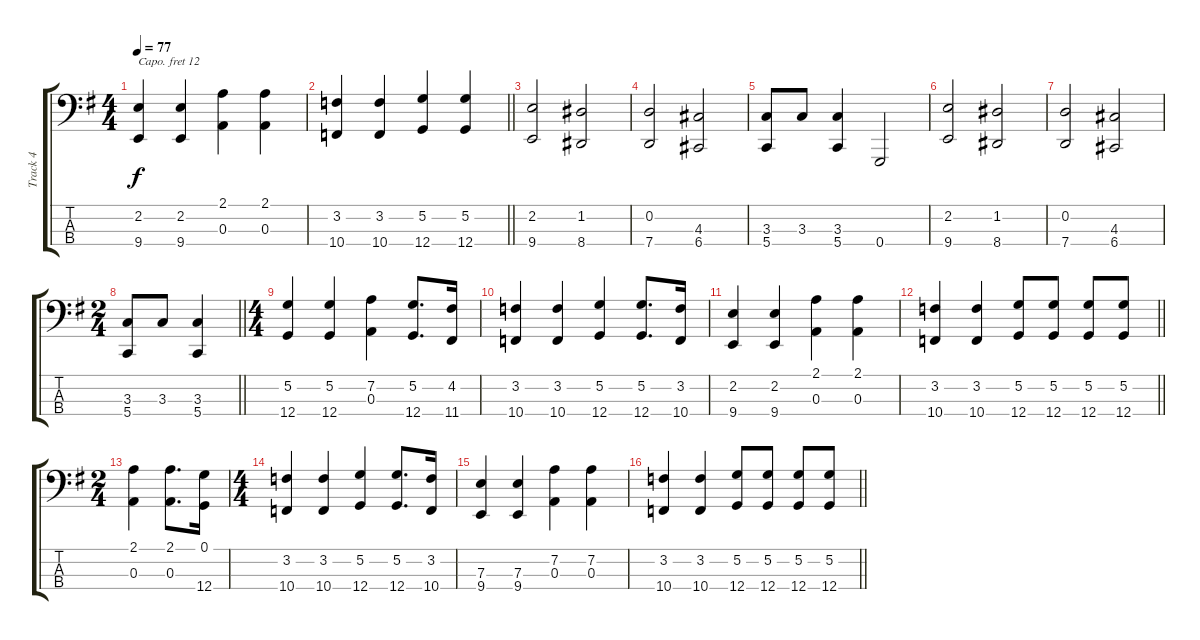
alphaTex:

\track ("Track 4" "Track 4") {instrument acousticgrandpiano}
\staff {score tabs}
\capo 12
\tuning (G2 D2 A1 G0) {hide}
\ts (4 4)
\tempo 77
\clef f4
\ks g
(2.2 9.4).4{dy f} (2.2 9.4).4 (2.1 0.3).4 (2.1 0.3).4 |
\barLineRight lightlight
(3.2 10.4).4 (3.2 10.4).4 (5.2 12.4).4 (5.2 12.4).4 |
(2.2 9.4).2 (1.2 8.4).2 |
(0.2 7.4).2 (4.3 6.4).2 |
(3.3 5.4).8 3.3.8 (3.3 5.4).4 0.4.2 |
(2.2 9.4).2 (1.2 8.4).2 |
(0.2 7.4).2 (4.3 6.4).2 |
\ts (2 4)
\barLineRight lightlight
(3.3 5.4).8 3.3.8 (3.3 5.4).4 |
\ts (4 4)
(5.2 12.4).4 (5.2 12.4).4 (7.2 0.3).4 (5.2 12.4).8{d} (4.2 11.4).16 |
(3.2 10.4).4 (3.2 10.4).4 (5.2 12.4).4 (5.2 12.4).8{d} (3.2 10.4).16 |
(2.2 9.4).4 (2.2 9.4).4 (2.1 0.3).4 (2.1 0.3).4 |
\barLineRight lightlight
(3.2 10.4).4 (3.2 10.4).4 (5.2 12.4).8 (5.2 12.4).8 (5.2 12.4).8 (5.2 12.4).8 |
\ts (2 4)
(2.1 0.3).4 (2.1 0.3).8{d} (0.1 12.4).16 |
\ts (4 4)
(3.2 10.4).4 (3.2 10.4).4 (5.2 12.4).4 (5.2 12.4).8{d} (3.2 10.4).16 |
(7.3 9.4).4 (7.3 9.4).4 (7.2 0.3).4 (7.2 0.3).4 |
\barLineRight lightlight
(3.2 10.4).4 (3.2 10.4).4 (5.2 12.4).8 (5.2 12.4).8 (5.2 12.4).8 (5.2 12.4).8
